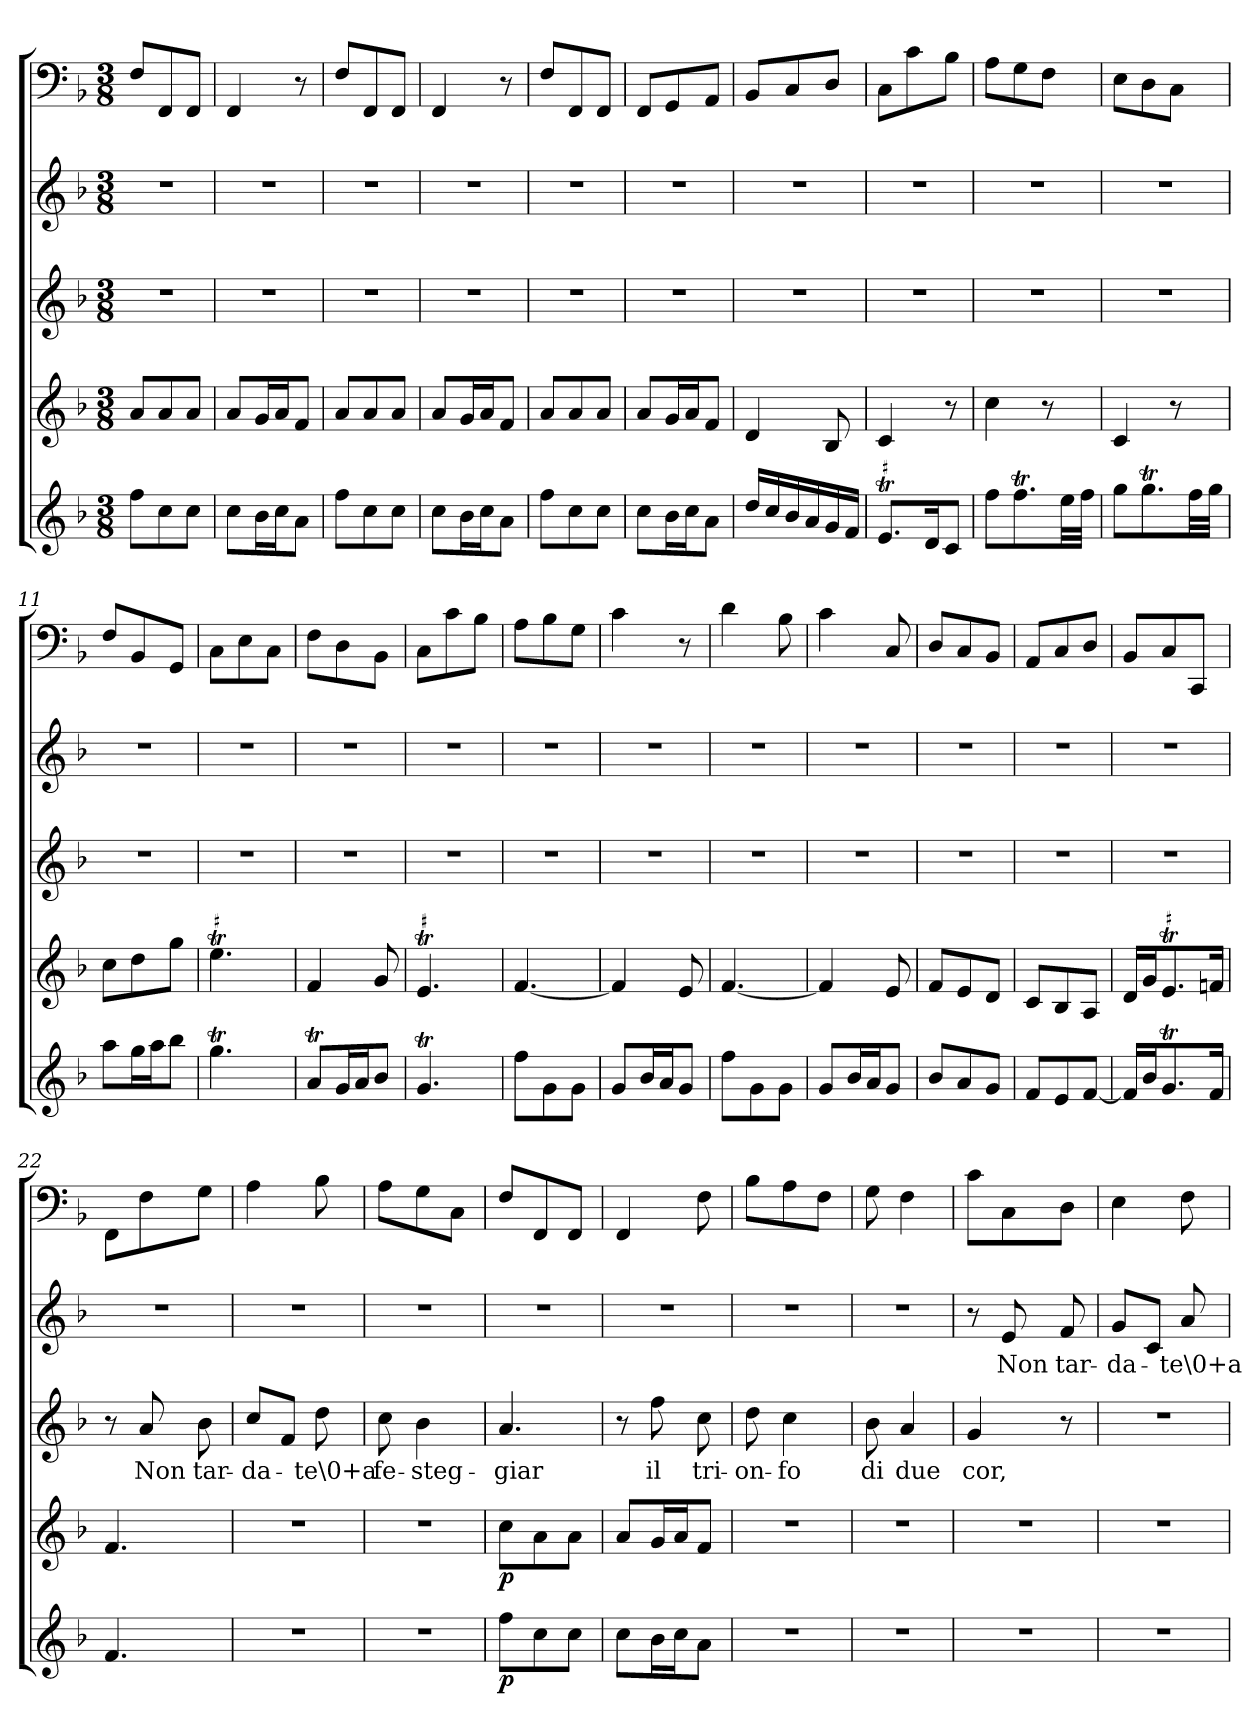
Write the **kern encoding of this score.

**kern	**dynam	**kern	**dynam	**kern	**text	**kern	**text	**kern
*part5	*part5	*part4	*part4	*part3	*part3	*part2	*part2	*part1
*staff5	*staff5	*staff4	*staff4	*staff3	*staff3	*staff2	*staff2	*staff1
*clefG2	*	*clefG2	*	*clefG2	*	*clefG2	*	*clefF4
*k[b-]	*	*k[b-]	*	*k[b-]	*	*k[b-]	*	*k[b-]
*F:	*	*F:	*	*F:	*	*F:	*	*F:
*M3/8	*	*M3/8	*	*M3/8	*	*M3/8	*	*M3/8
=1	=1	=1	=1	=1	=1	=1	=1	=1
8ff\L	.	8a/L	.	4.r	.	4.r	.	8F/L
8cc\	.	8a/	.	.	.	.	.	8FF/
8cc\J	.	8a/J	.	.	.	.	.	8FF/J
=2	=2	=2	=2	=2	=2	=2	=2	=2
8cc\L	.	8a/L	.	4.r	.	4.r	.	4FF/
16b-\L	.	16g/L	.	.	.	.	.	.
16cc\J	.	16a/J	.	.	.	.	.	.
8a\J	.	8f/J	.	.	.	.	.	8r
=3	=3	=3	=3	=3	=3	=3	=3	=3
8ff\L	.	8a/L	.	4.r	.	4.r	.	8F/L
8cc\	.	8a/	.	.	.	.	.	8FF/
8cc\J	.	8a/J	.	.	.	.	.	8FF/J
=4	=4	=4	=4	=4	=4	=4	=4	=4
8cc\L	.	8a/L	.	4.r	.	4.r	.	4FF/
16b-\L	.	16g/L	.	.	.	.	.	.
16cc\J	.	16a/J	.	.	.	.	.	.
8a\J	.	8f/J	.	.	.	.	.	8r
=5	=5	=5	=5	=5	=5	=5	=5	=5
8ff\L	.	8a/L	.	4.r	.	4.r	.	8F/L
8cc\	.	8a/	.	.	.	.	.	8FF/
8cc\J	.	8a/J	.	.	.	.	.	8FF/J
=6	=6	=6	=6	=6	=6	=6	=6	=6
8cc\L	.	8a/L	.	4.r	.	4.r	.	8FF/L
16b-\L	.	16g/L	.	.	.	.	.	8GG/
16cc\J	.	16a/J	.	.	.	.	.	.
8a\J	.	8f/J	.	.	.	.	.	8AA/J
=7	=7	=7	=7	=7	=7	=7	=7	=7
16dd/LL	.	4d/	.	4.r	.	4.r	.	8BB-/L
16cc/	.	.	.	.	.	.	.	.
16b-/	.	.	.	.	.	.	.	8C/
16a/	.	.	.	.	.	.	.	.
16g/	.	8B-/	.	.	.	.	.	8D/J
16f/JJ	.	.	.	.	.	.	.	.
=8	=8	=8	=8	=8	=8	=8	=8	=8
!LO:TR:acc=#	!	!	!	!	!	!	!	!
8.eT/L	.	4c/	.	4.r	.	4.r	.	8C\L
.	.	.	.	.	.	.	.	8c\
16d/K	.	.	.	.	.	.	.	.
8c/J	.	8r	.	.	.	.	.	8B-\J
=9	=9	=9	=9	=9	=9	=9	=9	=9
8ff\L	.	4cc\	.	4.r	.	4.r	.	8A\L
8.ffT\	.	.	.	.	.	.	.	8G\
.	.	8r	.	.	.	.	.	8F\J
32ee\LL	.	.	.	.	.	.	.	.
32ff\JJJ	.	.	.	.	.	.	.	.
=10	=10	=10	=10	=10	=10	=10	=10	=10
8gg\L	.	4c/	.	4.r	.	4.r	.	8E\L
8.ggT\	.	.	.	.	.	.	.	8D\
.	.	8r	.	.	.	.	.	8C\J
32ff\LL	.	.	.	.	.	.	.	.
32gg\JJJ	.	.	.	.	.	.	.	.
=11	=11	=11	=11	=11	=11	=11	=11	=11
8aa\L	.	8cc\L	.	4.r	.	4.r	.	8F/L
16gg\L	.	8dd\	.	.	.	.	.	8BB-/
16aa\J	.	.	.	.	.	.	.	.
8bb-\J	.	8gg\J	.	.	.	.	.	8GG/J
=12	=12	=12	=12	=12	=12	=12	=12	=12
!	!	!LO:TR:acc=#	!	!	!	!	!	!
4.ggT\	.	4.eeT\	.	4.r	.	4.r	.	8C\L
.	.	.	.	.	.	.	.	8E\
.	.	.	.	.	.	.	.	8C\J
=13	=13	=13	=13	=13	=13	=13	=13	=13
8at/L	.	4f/	.	4.r	.	4.r	.	8F\L
16g/L	.	.	.	.	.	.	.	8D\
16a/J	.	.	.	.	.	.	.	.
8b-/J	.	8g/	.	.	.	.	.	8BB-\J
=14	=14	=14	=14	=14	=14	=14	=14	=14
!	!	!LO:TR:acc=#	!	!	!	!	!	!
4.gT/	.	4.eT/	.	4.r	.	4.r	.	8C\L
.	.	.	.	.	.	.	.	8c\
.	.	.	.	.	.	.	.	8B-\J
=15	=15	=15	=15	=15	=15	=15	=15	=15
8ff\L	.	[4.f/	.	4.r	.	4.r	.	8A\L
8g\	.	.	.	.	.	.	.	8B-\
8g\J	.	.	.	.	.	.	.	8G\J
=16	=16	=16	=16	=16	=16	=16	=16	=16
8g/L	.	4f/]	.	4.r	.	4.r	.	4c\
16b-/L	.	.	.	.	.	.	.	.
16a/J	.	.	.	.	.	.	.	.
8g/J	.	8e/	.	.	.	.	.	8r
=17	=17	=17	=17	=17	=17	=17	=17	=17
8ff\L	.	[4.f/	.	4.r	.	4.r	.	4d\
8g\	.	.	.	.	.	.	.	.
8g\J	.	.	.	.	.	.	.	8B-\
=18	=18	=18	=18	=18	=18	=18	=18	=18
8g/L	.	4f/]	.	4.r	.	4.r	.	4c\
16b-/L	.	.	.	.	.	.	.	.
16a/J	.	.	.	.	.	.	.	.
8g/J	.	8e/	.	.	.	.	.	8C/
=19	=19	=19	=19	=19	=19	=19	=19	=19
8b-/L	.	8f/L	.	4.r	.	4.r	.	8D/L
8a/	.	8e/	.	.	.	.	.	8C/
8g/J	.	8d/J	.	.	.	.	.	8BB-/J
=20	=20	=20	=20	=20	=20	=20	=20	=20
8f/L	.	8c/L	.	4.r	.	4.r	.	8AA/L
8e/	.	8B-/	.	.	.	.	.	8C/
[8f/J	.	8A/J	.	.	.	.	.	8D/J
=21	=21	=21	=21	=21	=21	=21	=21	=21
16f/LL]	.	16d/LL	.	4.r	.	4.r	.	8BB-/L
16b-/J	.	16g/J	.	.	.	.	.	.
!	!	!LO:TR:acc=#	!	!	!	!	!	!
8.gT/	.	8.eT/	.	.	.	.	.	8C/
.	.	.	.	.	.	.	.	8CC/J
16f/Jk	.	16fn/Jk	.	.	.	.	.	.
=22	=22	=22	=22	=22	=22	=22	=22	=22
4.f/	.	4.f/	.	8r	.	4.r	.	8FF\L
.	.	.	.	8a/	Non	.	.	8F\
.	.	.	.	8b-\	tar-	.	.	8G\J
=23	=23	=23	=23	=23	=23	=23	=23	=23
4.r	.	4.r	.	8cc/L	-da-	4.r	.	4A\
.	.	.	.	8f/J	.	.	.	.
.	.	.	.	8dd\	-te\0+a	.	.	8B-\
=24	=24	=24	=24	=24	=24	=24	=24	=24
4.r	.	4.r	.	8cc\	fe-	4.r	.	8A\L
.	.	.	.	4b-\	-steg-	.	.	8G\
.	.	.	.	.	.	.	.	8C\J
=25	=25	=25	=25	=25	=25	=25	=25	=25
8ff\L	p	8cc\L	p	4.a/	-giar	4.r	.	8F/L
8cc\	.	8a\	.	.	.	.	.	8FF/
8cc\J	.	8a\J	.	.	.	.	.	8FF/J
=26	=26	=26	=26	=26	=26	=26	=26	=26
8cc\L	.	8a/L	.	8r	.	4.r	.	4FF/
16b-\L	.	16g/L	.	8ff\	il	.	.	.
16cc\J	.	16a/J	.	.	.	.	.	.
8a\J	.	8f/J	.	8cc\	tri-	.	.	8F\
=27	=27	=27	=27	=27	=27	=27	=27	=27
4.r	.	4.r	.	8dd\	-on-	4.r	.	8B-\L
.	.	.	.	4cc\	-fo	.	.	8A\
.	.	.	.	.	.	.	.	8F\J
=28	=28	=28	=28	=28	=28	=28	=28	=28
4.r	.	4.r	.	8b-\	di	4.r	.	8G\
.	.	.	.	4a/	due	.	.	4F\
=29	=29	=29	=29	=29	=29	=29	=29	=29
4.r	.	4.r	.	4g/	cor,	8r	.	8c\L
.	.	.	.	.	.	8e/	Non	8C\
.	.	.	.	8r	.	8f/	tar-	8D\J
=30	=30	=30	=30	=30	=30	=30	=30	=30
4.r	.	4.r	.	4.r	.	8g/L	-da-	4E\
.	.	.	.	.	.	8c/J	.	.
.	.	.	.	.	.	8a/	-te\0+a	8F\
=	=	=	=	=	=	=	=	=
*-	*-	*-	*-	*-	*-	*-	*-	*-
